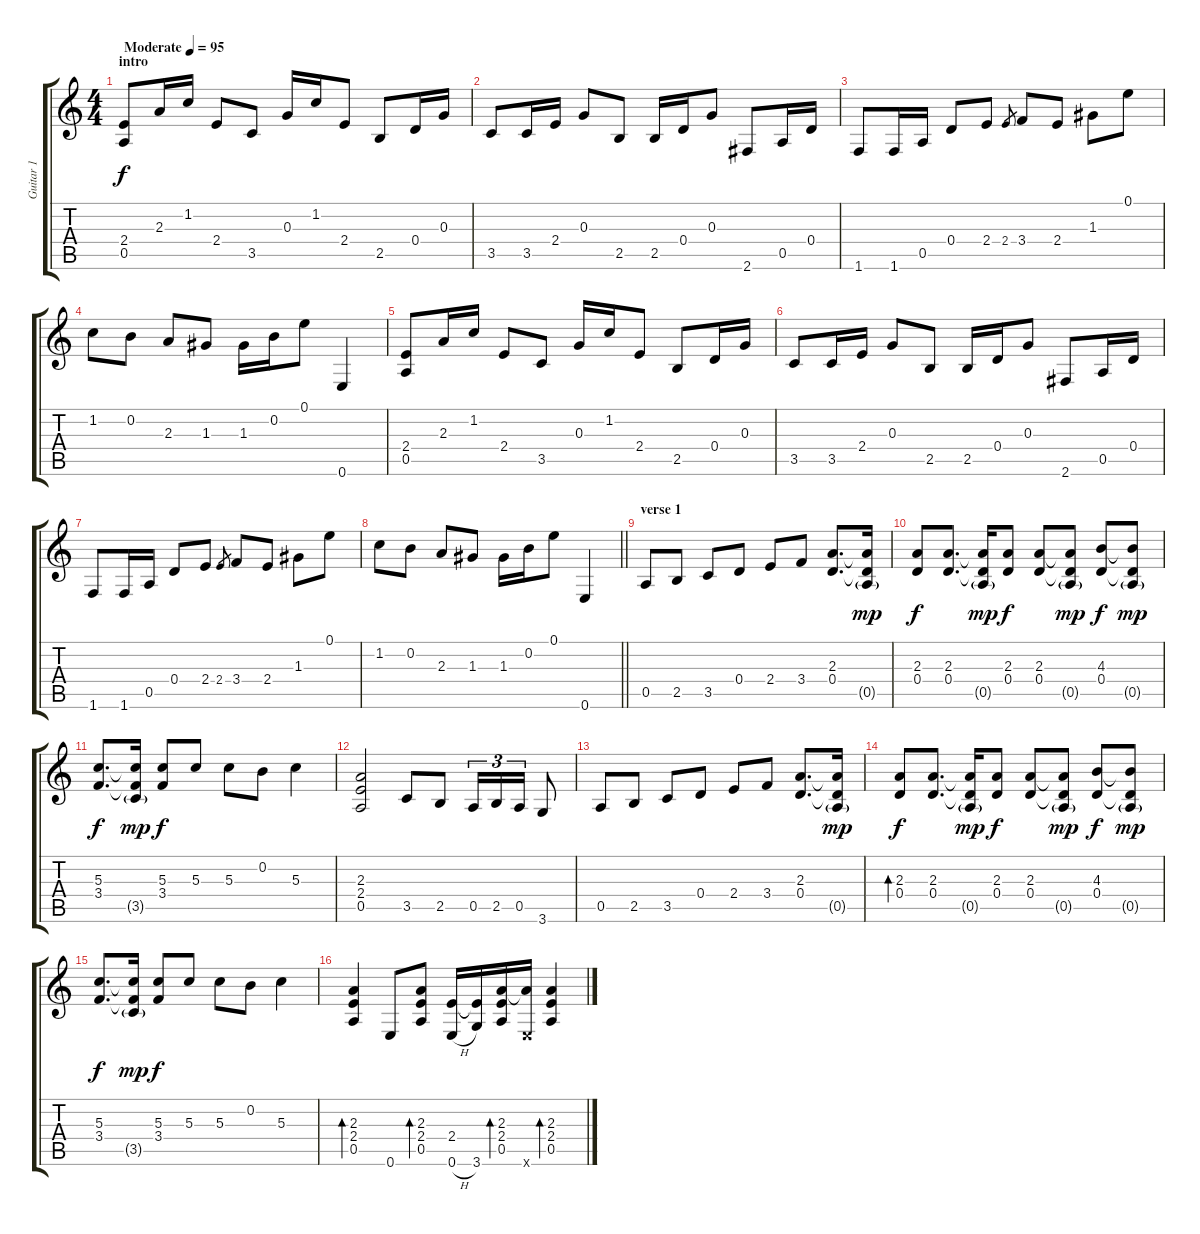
\track ("Guitar 1" "Guitar 1") {instrument acousticguitarsteel}
\staff {score tabs}
\tuning (E4 B3 G3 D3 A2 E2) {hide}
\ts (4 4)
\section ("" "intro")
\tempo (95 "Moderate")
\clef g2
\ks c
(2.4 0.5).8{dy f instrument acousticguitarsteel} 2.3.16 1.2.16 2.4.8 3.5.8 0.3.16 1.2.16 2.4.8 2.5.8 0.4.16 0.3.16 |
3.5.8 3.5.16 2.4.16 0.3.8 2.5.8 2.5.16 0.4.16 0.3.8 2.6.8 0.5.16 0.4.16 |
1.6.8 1.6.16 0.5.16 0.4.8 2.4.8 2.4.8{gr} 3.4.8 2.4.8 1.3.8 0.1.8 |
1.2.8 0.2.8 2.3.8 1.3.8 1.3.16 0.2.16 0.1.8 0.6.4 |
(2.4 0.5).8 2.3.16 1.2.16 2.4.8 3.5.8 0.3.16 1.2.16 2.4.8 2.5.8 0.4.16 0.3.16 |
3.5.8 3.5.16 2.4.16 0.3.8 2.5.8 2.5.16 0.4.16 0.3.8 2.6.8 0.5.16 0.4.16 |
1.6.8 1.6.16 0.5.16 0.4.8 2.4.8 2.4.8{gr} 3.4.8 2.4.8 1.3.8 0.1.8 |
\barLineRight lightlight
1.2.8 0.2.8 2.3.8 1.3.8 1.3.16 0.2.16 0.1.8 0.6.4 |
\section ("" "verse 1")
0.5.8 2.5.8 3.5.8 0.4.8 2.4.8 3.4.8 (2.3 0.4).8{d} (2.3{t} 0.4{t} 0.5{g}).16{dy mp} |
(2.3 0.4).8{dy f} (2.3 0.4).8{d} (2.3{t} 0.4{t} 0.5{g}).16{dy mp} (2.3 0.4).8{dy f} (2.3 0.4).8 (2.3{t} 0.4{t} 0.5{g}).8{dy mp} (4.3 0.4).8{dy f} (4.3{t} 0.4{t} 0.5{g}).8{dy mp} |
(5.3 3.4).8{d dy f} (5.3{t} 3.4{t} 3.5{g}).16{dy mp} (5.3 3.4).8{dy f} 5.3.8 5.3.8 0.2.8 5.3.4 |
(2.3 2.4 0.5).2 3.5.8 2.5.8 0.5.16{tu (3 2)} 2.5.16{tu (3 2)} 0.5.16{tu (3 2)} 3.6.8 |
0.5.8 2.5.8 3.5.8 0.4.8 2.4.8 3.4.8 (2.3 0.4).8{d} (2.3{t} 0.4{t} 0.5{g}).16{dy mp} |
(2.3 0.4).8{bd 60 dy f} (2.3 0.4).8{d} (2.3{t} 0.4{t} 0.5{g}).16{dy mp} (2.3 0.4).8{dy f} (2.3 0.4).8 (2.3{t} 0.4{t} 0.5{g}).8{dy mp} (4.3 0.4).8{dy f} (4.3{t} 0.4{t} 0.5{g}).8{dy mp} |
(5.3 3.4).8{d dy f} (5.3{t} 3.4{t} 3.5{g}).16{dy mp} (5.3 3.4).8{dy f} 5.3.8 5.3.8 0.2.8 5.3.4 |
(2.3 2.4 0.5).4{bd 60} 0.6.8 (2.3 2.4 0.5).8{bd 60} (2.4 0.6{h}).16 (2.4{t} 3.6).16 (2.3 2.4 0.5).16{bd 30} (2.3{t} 0.6{x}).16 (2.3 2.4 0.5).4{bd 30}
